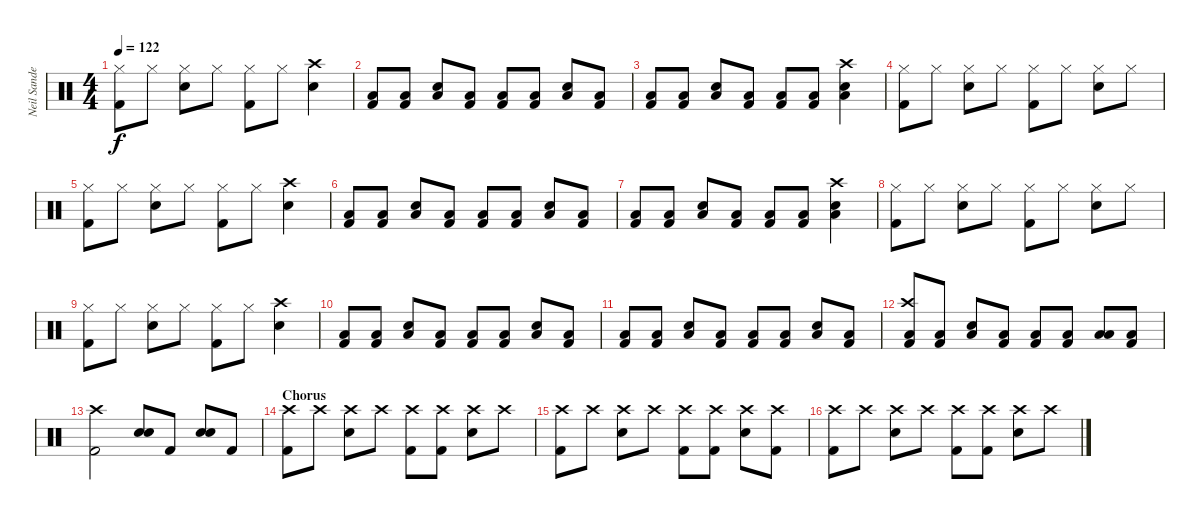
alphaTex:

\track ("Neil Sanderson" "Neil Sande") {instrument percussion}
\staff {score}
\articulation defaults
\ts (4 4)
\tempo 122
\clef neutral
\ks c
("Hi-Hat (closed)" "Kick (hit) 2").8{dy f} "Hi-Hat (closed)".8 ("Hi-Hat (closed)" "Electric Snare (hit)").8 "Hi-Hat (closed)".8 ("Hi-Hat (closed)" "Kick (hit) 2").8 "Hi-Hat (closed)".8 ("Crash high (hit)" "Electric Snare (hit)").4 |
("Low Floor Tom (hit)" "Kick (hit) 2").8 ("Low Floor Tom (hit)" "Kick (hit) 2").8 ("Electric Snare (hit)" "Low Floor Tom (hit)").8 ("Low Floor Tom (hit)" "Kick (hit) 2").8 ("Low Floor Tom (hit)" "Kick (hit) 2").8 ("Low Floor Tom (hit)" "Kick (hit) 2").8 ("Electric Snare (hit)" "Low Floor Tom (hit)").8 ("Low Floor Tom (hit)" "Kick (hit) 2").8 |
("Low Floor Tom (hit)" "Kick (hit) 2").8 ("Low Floor Tom (hit)" "Kick (hit) 2").8 ("Electric Snare (hit)" "Low Floor Tom (hit)").8 ("Low Floor Tom (hit)" "Kick (hit) 2").8 ("Low Floor Tom (hit)" "Kick (hit) 2").8 ("Low Floor Tom (hit)" "Kick (hit) 2").8 ("Crash high (hit)" "Electric Snare (hit)" "Low Floor Tom (hit)").4 |
("Hi-Hat (closed)" "Kick (hit) 2").8 "Hi-Hat (closed)".8 ("Hi-Hat (closed)" "Electric Snare (hit)").8 "Hi-Hat (closed)".8 ("Hi-Hat (closed)" "Kick (hit) 2").8 "Hi-Hat (closed)".8 ("Hi-Hat (closed)" "Electric Snare (hit)").8 "Hi-Hat (closed)".8 |
("Hi-Hat (closed)" "Kick (hit) 2").8 "Hi-Hat (closed)".8 ("Hi-Hat (closed)" "Electric Snare (hit)").8 "Hi-Hat (closed)".8 ("Hi-Hat (closed)" "Kick (hit) 2").8 "Hi-Hat (closed)".8 ("Crash high (hit)" "Electric Snare (hit)").4 |
("Low Floor Tom (hit)" "Kick (hit) 2").8 ("Low Floor Tom (hit)" "Kick (hit) 2").8 ("Electric Snare (hit)" "Low Floor Tom (hit)").8 ("Low Floor Tom (hit)" "Kick (hit) 2").8 ("Low Floor Tom (hit)" "Kick (hit) 2").8 ("Low Floor Tom (hit)" "Kick (hit) 2").8 ("Electric Snare (hit)" "Low Floor Tom (hit)").8 ("Low Floor Tom (hit)" "Kick (hit) 2").8 |
("Low Floor Tom (hit)" "Kick (hit) 2").8 ("Low Floor Tom (hit)" "Kick (hit) 2").8 ("Electric Snare (hit)" "Low Floor Tom (hit)").8 ("Low Floor Tom (hit)" "Kick (hit) 2").8 ("Low Floor Tom (hit)" "Kick (hit) 2").8 ("Low Floor Tom (hit)" "Kick (hit) 2").8 ("Crash high (hit)" "Electric Snare (hit)" "Low Floor Tom (hit)").4 |
("Hi-Hat (closed)" "Kick (hit) 2").8 "Hi-Hat (closed)".8 ("Hi-Hat (closed)" "Electric Snare (hit)").8 "Hi-Hat (closed)".8 ("Hi-Hat (closed)" "Kick (hit) 2").8 "Hi-Hat (closed)".8 ("Hi-Hat (closed)" "Electric Snare (hit)").8 "Hi-Hat (closed)".8 |
("Hi-Hat (closed)" "Kick (hit) 2").8 "Hi-Hat (closed)".8 ("Hi-Hat (closed)" "Electric Snare (hit)").8 "Hi-Hat (closed)".8 ("Hi-Hat (closed)" "Kick (hit) 2").8 "Hi-Hat (closed)".8 ("Crash high (hit)" "Electric Snare (hit)").4 |
("Low Floor Tom (hit)" "Kick (hit) 2").8 ("Low Floor Tom (hit)" "Kick (hit) 2").8 ("Electric Snare (hit)" "Low Floor Tom (hit)").8 ("Low Floor Tom (hit)" "Kick (hit) 2").8 ("Low Floor Tom (hit)" "Kick (hit) 2").8 ("Low Floor Tom (hit)" "Kick (hit) 2").8 ("Electric Snare (hit)" "Low Floor Tom (hit)").8 ("Low Floor Tom (hit)" "Kick (hit) 2").8 |
("Low Floor Tom (hit)" "Kick (hit) 2").8 ("Low Floor Tom (hit)" "Kick (hit) 2").8 ("Electric Snare (hit)" "Low Floor Tom (hit)").8 ("Low Floor Tom (hit)" "Kick (hit) 2").8 ("Low Floor Tom (hit)" "Kick (hit) 2").8 ("Low Floor Tom (hit)" "Kick (hit) 2").8 ("Electric Snare (hit)" "Low Floor Tom (hit)").8 ("Low Floor Tom (hit)" "Kick (hit) 2").8 |
("Crash high (hit)" "Low Floor Tom (hit)" "Kick (hit) 2").8 ("Low Floor Tom (hit)" "Kick (hit) 2").8 ("Electric Snare (hit)" "Low Floor Tom (hit)").8 ("Low Floor Tom (hit)" "Kick (hit) 2").8 ("Low Floor Tom (hit)" "Kick (hit) 2").8 ("Low Floor Tom (hit)" "Kick (hit) 2").8 ("Low Tom (hit)" "Low Tom (hit)").8 ("Low Floor Tom (hit)" "Kick (hit) 2").8 |
("Crash high (hit)" "Kick (hit) 2").2 ("Electric Snare (hit)" "Electric Snare (hit)").8 "Kick (hit) 2".8 ("Electric Snare (hit)" "Electric Snare (hit)").8 "Kick (hit) 2".8 |
\section ("" "Chorus")
("Crash high (hit)" "Kick (hit) 2").8 "Crash high (hit)".8 ("Crash high (hit)" "Electric Snare (hit)").8 "Crash high (hit)".8 ("Crash high (hit)" "Kick (hit) 2").8 ("Crash high (hit)" "Kick (hit) 2").8 ("Crash high (hit)" "Electric Snare (hit)").8 "Crash high (hit)".8 |
("Crash high (hit)" "Kick (hit) 2").8 "Crash high (hit)".8 ("Crash high (hit)" "Electric Snare (hit)").8 "Crash high (hit)".8 ("Crash high (hit)" "Kick (hit) 2").8 ("Crash high (hit)" "Kick (hit) 2").8 ("Crash high (hit)" "Electric Snare (hit)").8 ("Crash high (hit)" "Kick (hit) 2").8 |
("Crash high (hit)" "Kick (hit) 2").8 "Crash high (hit)".8 ("Crash high (hit)" "Electric Snare (hit)").8 "Crash high (hit)".8 ("Crash high (hit)" "Kick (hit) 2").8 ("Crash high (hit)" "Kick (hit) 2").8 ("Crash high (hit)" "Electric Snare (hit)").8 "Crash high (hit)".8
